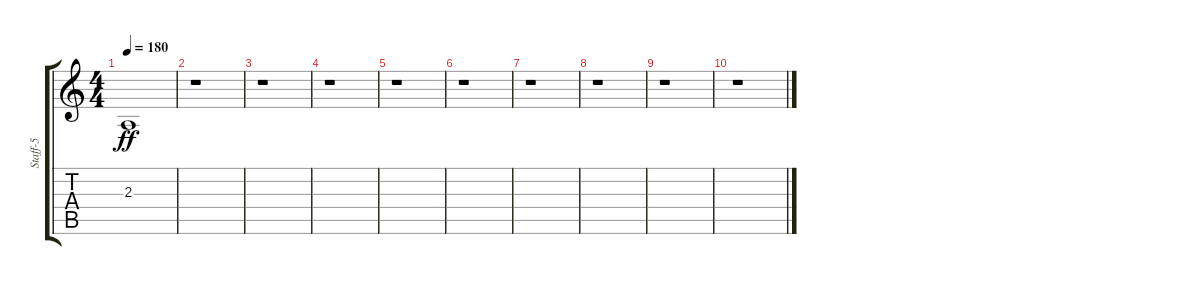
\track ("Staff-5" "Staff-5") {instrument stringensemble1}
\staff {score tabs}
\tuning (E4 B3 G3 D3 A2 E2) {hide}
\ts (4 4)
\tempo 180
\clef g2
\ks c
2.3.1{dy ff} |
r.1 |
r.1 |
r.1 |
r.1 |
r.1 |
r.1 |
r.1 |
r.1 |
r.1
